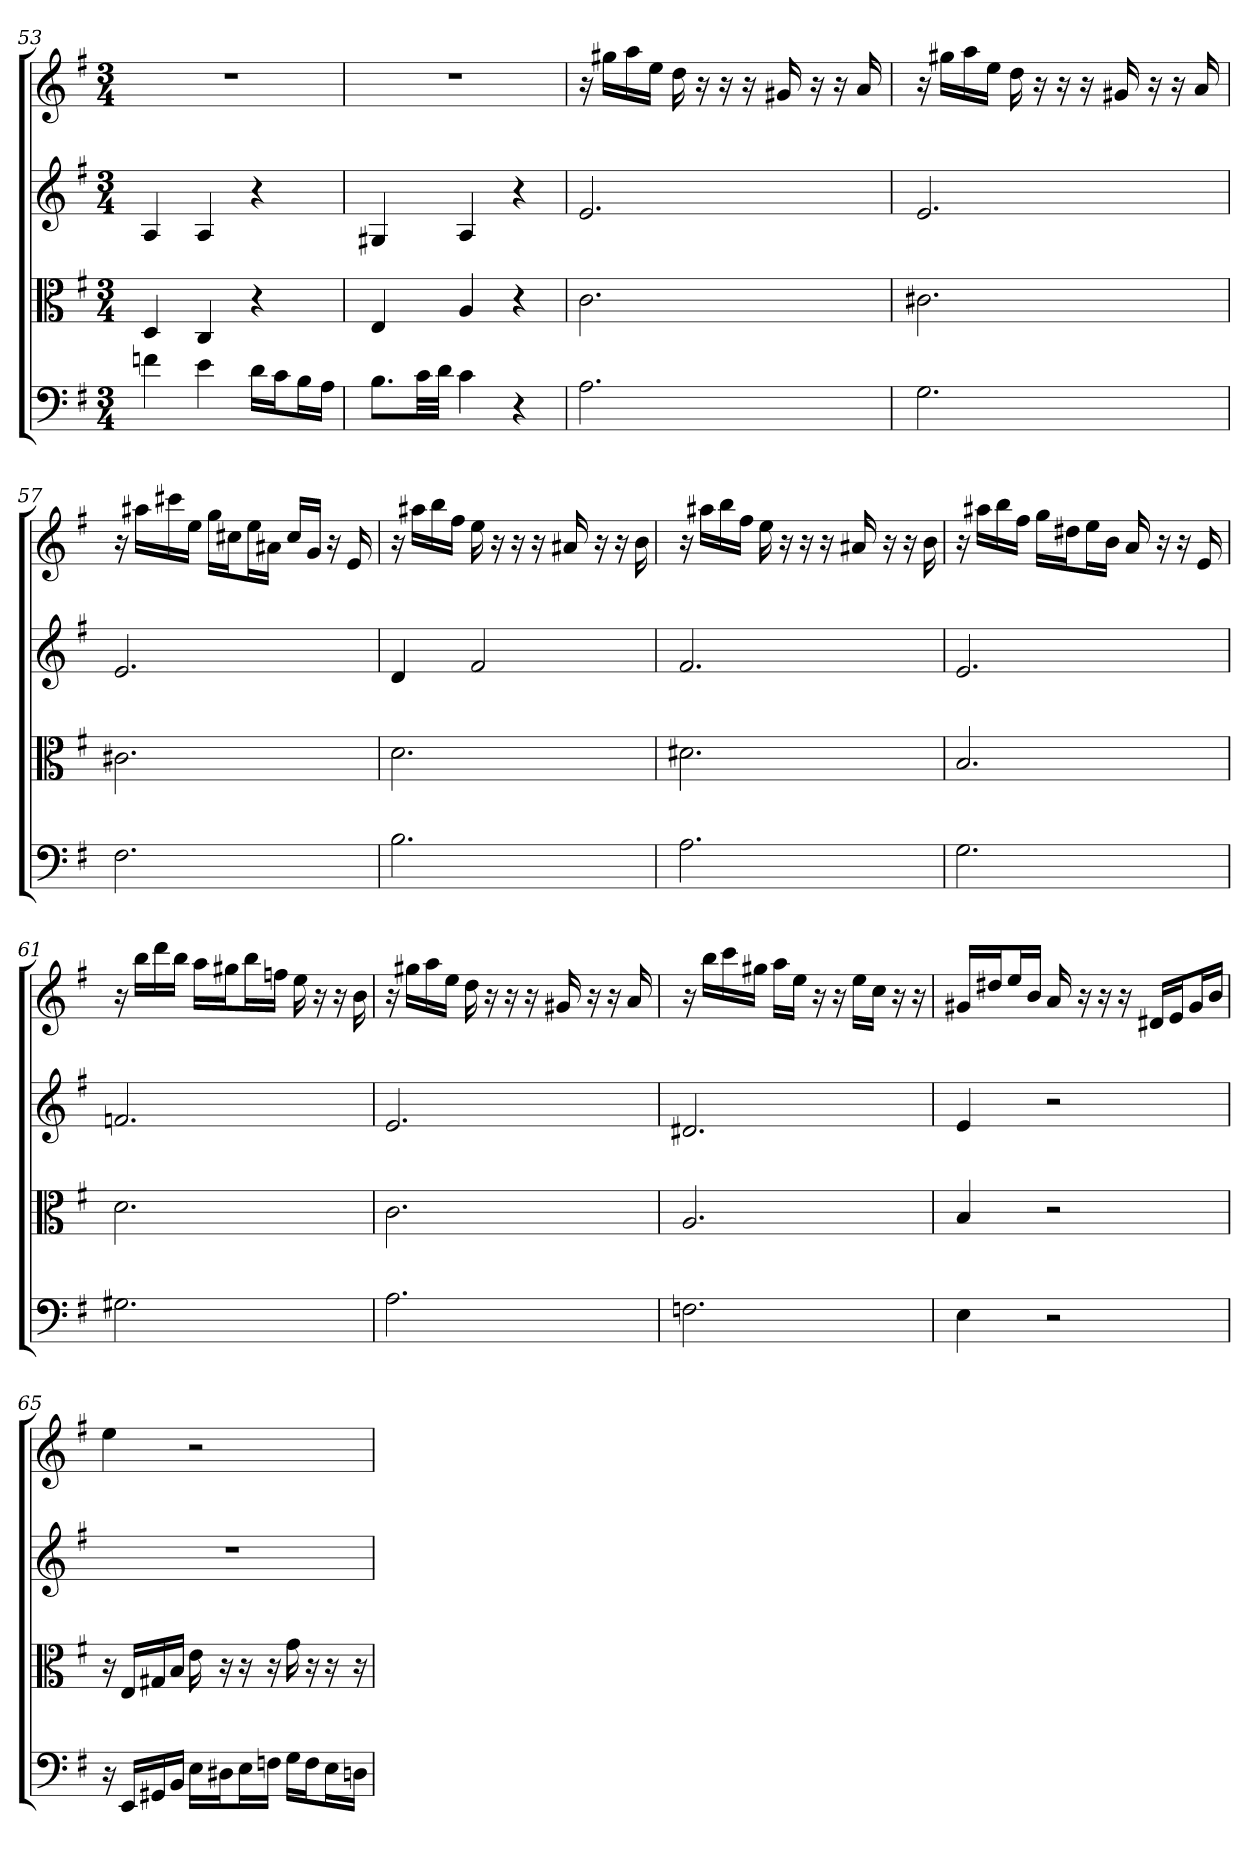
**kern	**kern	**kern	**kern
*part4	*part3	*part2	*part1
*staff4	*staff3	*staff2	*staff1
*clefF4	*clefC3	*clefG2	*clefG2
*k[f#]	*k[f#]	*k[f#]	*k[f#]
*G:	*G:	*G:	*G:
*M3/4	*M3/4	*M3/4	*M3/4
=53	=53	=53	=53
4fn	4D	4A	2.r
4e	4C	4A	.
16d\LL	4r	4r	.
16c\J	.	.	.
16B\L	.	.	.
16A\JJ	.	.	.
=54	=54	=54	=54
8.B\L	4E	4G#X	2.r
32c\LL	.	.	.
32d\JJJ	.	.	.
4c	4A	4A	.
4r	4r	4r	.
=55	=55	=55	=55
2.A	2.c	2.e	16r
.	.	.	16gg#X\LL
.	.	.	16aa\
.	.	.	16ee\JJ
.	.	.	16dd
.	.	.	16r
.	.	.	16r
.	.	.	16r
.	.	.	16g#X
.	.	.	16r
.	.	.	16r
.	.	.	16a
=56	=56	=56	=56
2.G	2.c#X	2.e	16r
.	.	.	16gg#X\LL
.	.	.	16aa\
.	.	.	16ee\JJ
.	.	.	16dd
.	.	.	16r
.	.	.	16r
.	.	.	16r
.	.	.	16g#X
.	.	.	16r
.	.	.	16r
.	.	.	16a
=57	=57	=57	=57
2.F#	2.c#X	2.e	16r
.	.	.	16aa#X\LL
.	.	.	16ccc#X\
.	.	.	16ee\JJ
.	.	.	16gg\LL
.	.	.	16cc#X\J
.	.	.	16ee\L
.	.	.	16a#X\JJ
.	.	.	16cc#/LL
.	.	.	16g/JJ
.	.	.	16r
.	.	.	16e
=58	=58	=58	=58
2.B	2.d	4d	16r
.	.	.	16aa#X\LL
.	.	.	16bb\
.	.	.	16ff#\JJ
.	.	2f#	16ee
.	.	.	16r
.	.	.	16r
.	.	.	16r
.	.	.	16a#X
.	.	.	16r
.	.	.	16r
.	.	.	16b
=59	=59	=59	=59
2.A	2.d#X	2.f#	16r
.	.	.	16aa#X\LL
.	.	.	16bb\
.	.	.	16ff#\JJ
.	.	.	16ee
.	.	.	16r
.	.	.	16r
.	.	.	16r
.	.	.	16a#X
.	.	.	16r
.	.	.	16r
.	.	.	16b
=60	=60	=60	=60
2.G	2.B	2.e	16r
.	.	.	16aa#X\LL
.	.	.	16bb\
.	.	.	16ff#\JJ
.	.	.	16gg\LL
.	.	.	16dd#X\J
.	.	.	16ee\L
.	.	.	16b\JJ
.	.	.	16a
.	.	.	16r
.	.	.	16r
.	.	.	16e
=61	=61	=61	=61
2.G#X	2.d	2.fn	16r
.	.	.	16bb\LL
.	.	.	16ddd\
.	.	.	16bb\JJ
.	.	.	16aa\LL
.	.	.	16gg#X\J
.	.	.	16bb\L
.	.	.	16ffn\JJ
.	.	.	16ee
.	.	.	16r
.	.	.	16r
.	.	.	16b
=62	=62	=62	=62
2.A	2.c	2.e	16r
.	.	.	16gg#X\LL
.	.	.	16aa\
.	.	.	16ee\JJ
.	.	.	16dd
.	.	.	16r
.	.	.	16r
.	.	.	16r
.	.	.	16g#X
.	.	.	16r
.	.	.	16r
.	.	.	16a
=63	=63	=63	=63
2.Fn	2.A	2.d#X	16r
.	.	.	16bb\LL
.	.	.	16ccc\
.	.	.	16gg#X\JJ
.	.	.	16aa\LL
.	.	.	16ee\JJ
.	.	.	16r
.	.	.	16r
.	.	.	16ee\LL
.	.	.	16cc\JJ
.	.	.	16r
.	.	.	16r
=64	=64	=64	=64
4E	4B	4e	16g#X/LL
.	.	.	16dd#X/J
.	.	.	16ee/L
.	.	.	16b/JJ
2r	2r	2r	16a
.	.	.	16r
.	.	.	16r
.	.	.	16r
.	.	.	16d#X/LL
.	.	.	16e/J
.	.	.	16g#/L
.	.	.	16b/JJ
=65	=65	=65	=65
16r	16r	2.r	4ee
16EE/LL	16E/LL	.	.
16GG#X/	16G#X/	.	.
16BB/JJ	16B/JJ	.	.
16E\LL	16e	.	2r
16D#X\J	16r	.	.
16E\L	16r	.	.
16Fn\JJ	16r	.	.
16G\LL	16g	.	.
16F\J	16r	.	.
16E\L	16r	.	.
16Dn\JJ	16r	.	.
=	=	=	=
*-	*-	*-	*-
